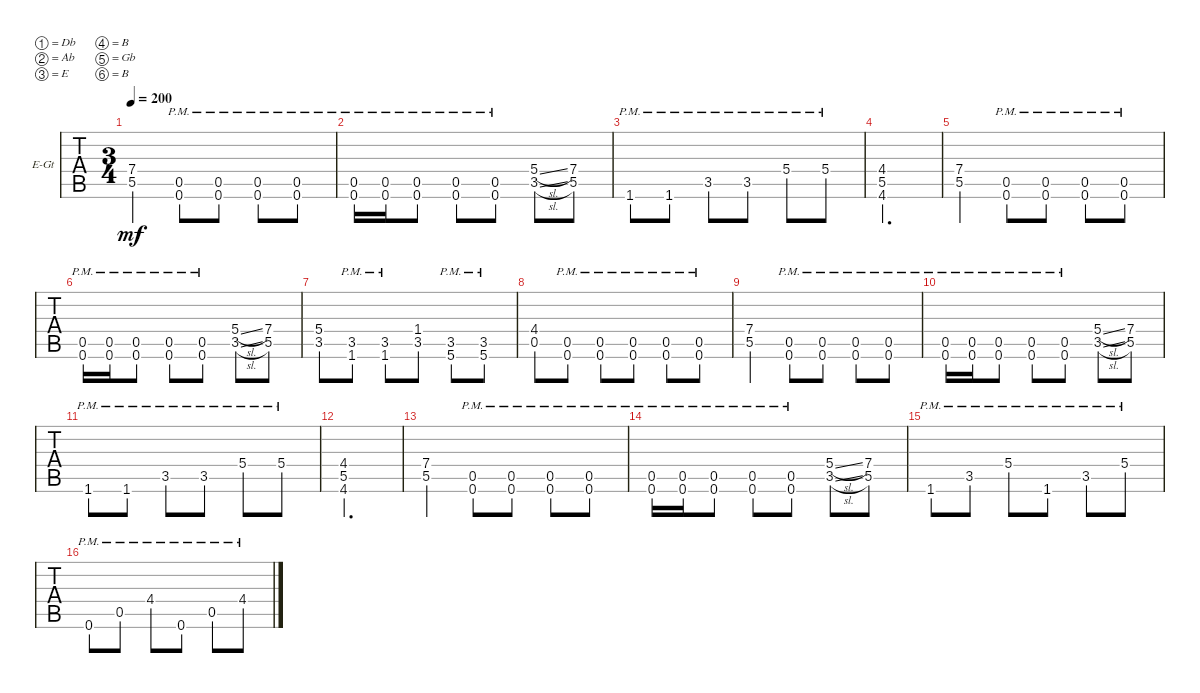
\bracketExtendMode groupsimilarinstruments
\firstSystemTrackNameOrientation horizontal
\otherSystemsTrackNameOrientation horizontal
\track ("Electric Guitar 1" "E-Gt") {instrument distortionguitar}
\staff {tabs}
\tuning (Db4 Ab3 E3 B2 Gb2 B1)
\ts (3 4)
\tempo 200
\clef g2
\ks c
(5.5 7.4).4{dy mf} (0.5{pm} 0.6{pm}).8 (0.6{pm} 0.5{pm}).8 (0.5{pm} 0.6{pm}).8 (0.5{pm} 0.6{pm}).8 |
(0.6{pm} 0.5{pm}).16 (0.6{pm} 0.5{pm}).16 (0.6{pm} 0.5{pm}).8 (0.6{pm} 0.5{pm}).8 (0.6{pm} 0.5{pm}).8 (3.5{sl} 5.4{sl}).8 (5.5 7.4).8 |
1.6{pm}.8 1.6{pm}.8 3.5{pm}.8 3.5{pm}.8 5.4{pm}.8 5.4{pm}.8 |
(5.5 4.4 4.6).2{d} |
(5.5 7.4).4 (0.5{pm} 0.6{pm}).8 (0.6{pm} 0.5{pm}).8 (0.5{pm} 0.6{pm}).8 (0.5{pm} 0.6{pm}).8 |
(0.6{pm} 0.5{pm}).16 (0.6{pm} 0.5{pm}).16 (0.6{pm} 0.5{pm}).8 (0.6{pm} 0.5{pm}).8 (0.6{pm} 0.5{pm}).8 (3.5{sl} 5.4{sl}).8 (5.5 7.4).8 |
(5.4 3.5).8 (1.6{pm} 3.5{pm}).8 (3.5{pm} 1.6{pm}).8 (1.4 3.5).8 (5.6{pm} 3.5{pm}).8 (3.5{pm} 5.6{pm}).8 |
(4.4 0.5).8 (0.6{pm} 0.5{pm}).8 (0.6{pm} 0.5{pm}).8 (0.6{pm} 0.5{pm}).8 (0.6{pm} 0.5{pm}).8 (0.6{pm} 0.5{pm}).8 |
(5.5 7.4).4 (0.5{pm} 0.6{pm}).8 (0.6{pm} 0.5{pm}).8 (0.5{pm} 0.6{pm}).8 (0.5{pm} 0.6{pm}).8 |
(0.6{pm} 0.5{pm}).16 (0.6{pm} 0.5{pm}).16 (0.6{pm} 0.5{pm}).8 (0.6{pm} 0.5{pm}).8 (0.6{pm} 0.5{pm}).8 (3.5{sl} 5.4{sl}).8 (5.5 7.4).8 |
1.6{pm}.8 1.6{pm}.8 3.5{pm}.8 3.5{pm}.8 5.4{pm}.8 5.4{pm}.8 |
(5.5 4.4 4.6).2{d} |
(5.5 7.4).4 (0.5{pm} 0.6{pm}).8 (0.6{pm} 0.5{pm}).8 (0.5{pm} 0.6{pm}).8 (0.5{pm} 0.6{pm}).8 |
(0.6{pm} 0.5{pm}).16 (0.6{pm} 0.5{pm}).16 (0.6{pm} 0.5{pm}).8 (0.6{pm} 0.5{pm}).8 (0.6{pm} 0.5{pm}).8 (3.5{sl} 5.4{sl}).8 (5.5 7.4).8 |
1.6{pm}.8 3.5{pm}.8 5.4{pm}.8 1.6{pm}.8 3.5{pm}.8 5.4{pm}.8 |
0.6{pm}.8 0.5{pm}.8 4.4{pm}.8 0.6{pm}.8 0.5{pm}.8 4.4{pm}.8
